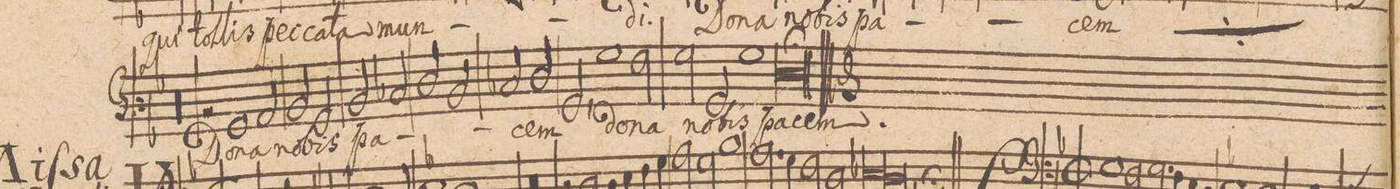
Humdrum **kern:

**kern	**text
*I"[Baſso]	*
*clefF3	*
*k[b-b-]	*
*met(C|)	*
*M2/1	*
=71-	=71-
00r	.
=72-	=72-
=73-	=73-
2r	.
1BB-/	Do-
2C/	-na
=74-	=74-
2D/	no-
2BB-/	-bis
2D/	pa-
2E-X/	.
=75-	=75-
2F/	.
2D/	.
2E-X/	.
2F/	.
=76-	=76-
2BB-,/	-cem
1B-\	do-
2A\	-na
=77-	=77-
2B-\	no-
2BB-/	-bis
1B-\	pa-
=78-	=78-
0F\;	-cem.
=-	=-
*-	*-
